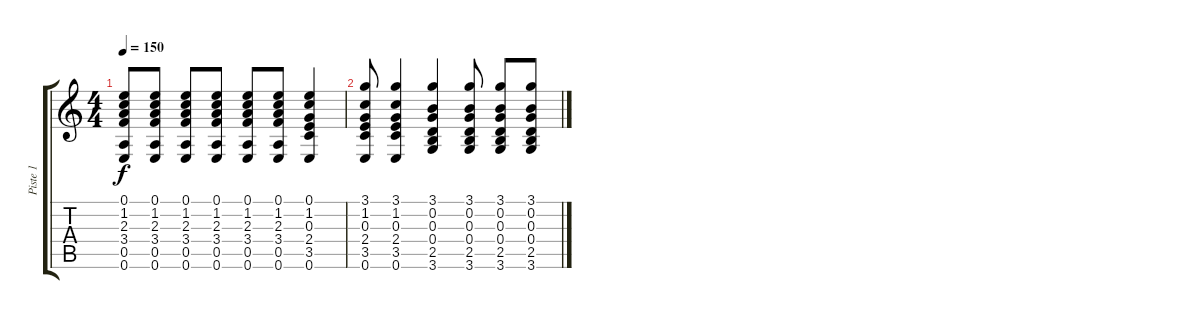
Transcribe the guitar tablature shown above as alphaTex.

\track ("Piste 1" "Piste 1") {instrument acousticguitarnylon}
\staff {score tabs}
\tuning (E4 B3 G3 D3 A2 E2) {hide}
\ts (4 4)
\tempo 150
\clef g2
\ks c
(0.1 1.2 2.3 3.4 0.5 0.6).8{dy f} (0.1 1.2 2.3 3.4 0.5 0.6).8 (0.1 1.2 2.3 3.4 0.5 0.6).8 (0.1 1.2 2.3 3.4 0.5 0.6).8 (0.1 1.2 2.3 3.4 0.5 0.6).8 (0.1 1.2 2.3 3.4 0.5 0.6).8 (0.1 1.2 0.3 2.4 3.5 0.6).4 |
(3.1 1.2 0.3 2.4 3.5 0.6).8 (3.1 1.2 0.3 2.4 3.5 0.6).4 (3.1 0.2 0.3 0.4 2.5 3.6).4 (3.1 0.2 0.3 0.4 2.5 3.6).8 (3.1 0.2 0.3 0.4 2.5 3.6).8 (3.1 0.2 0.3 0.4 2.5 3.6).8
